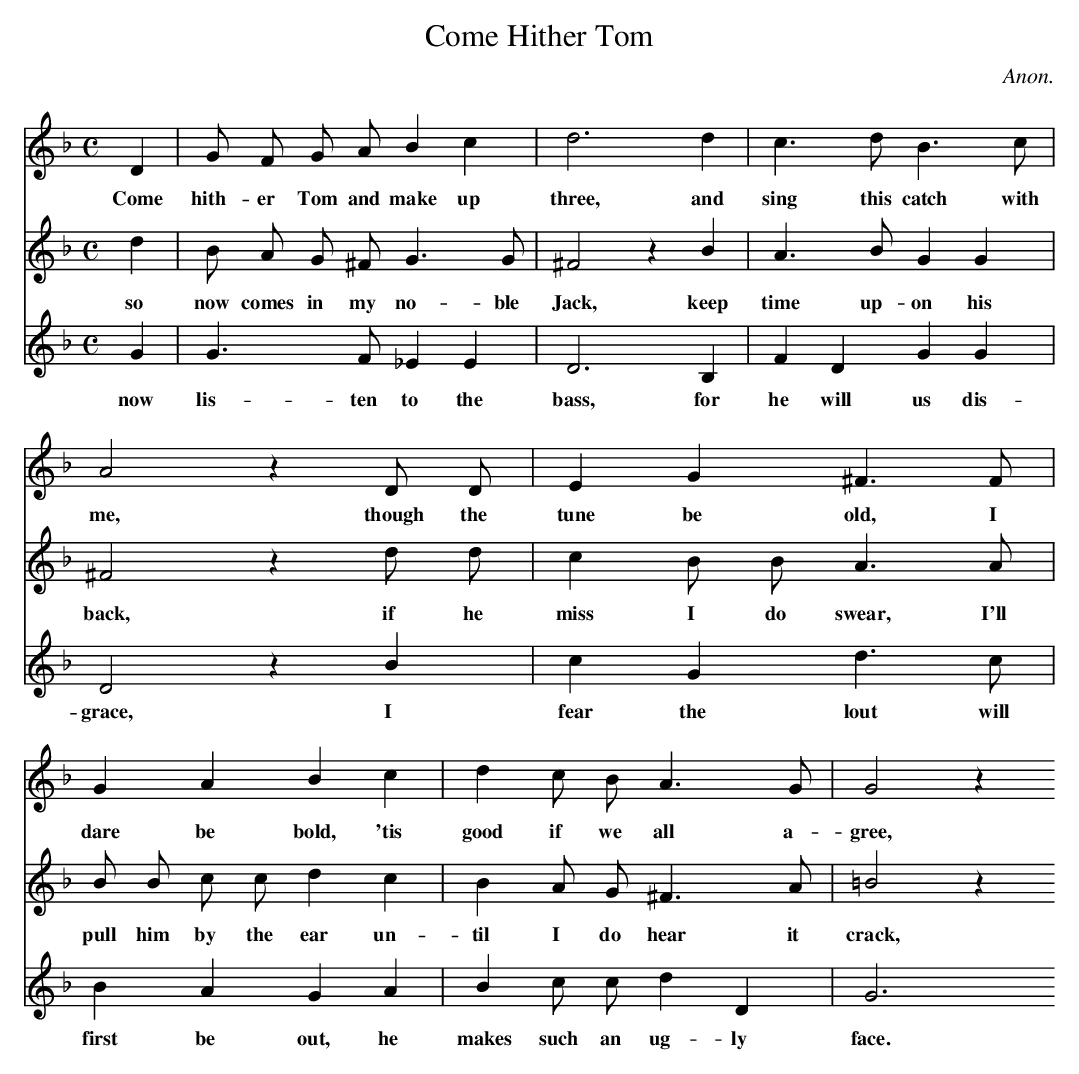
X:1
T:Come Hither Tom
C:Anon.
M:C
L:1/8
K:GDor
V:1
D2|G F G AB2c2|d6d2|c3dB3c|A4z2D D|E2G2^F3F|G2A2B2c2|d2c BA3G|G4z2
w:Come hith-er Tom and make up three, and sing this catch with me, though the tune be old, I dare be bold, 'tis good if we all a-gree,
V:2
d2|B A G ^FG3G|^F4z2B2|A3BG2G2|^F4z2d d|c2B BA3A|B B c cd2c2|B2A G^F3A|=B4z2
w:so now comes in my no-ble Jack, keep time up-on his back, if he miss I do swear, I'll pull him by the ear un-til I do hear it crack,
V:3
[L:1/4]G|G>F_EE|D3B,|FDGG|D2zB|cGd>c|BAGA|Bc/ c/dD|G3
w:now lis-ten to the bass, for he will us dis-grace, I fear the lout will first be out, he makes such an ug-ly face.
